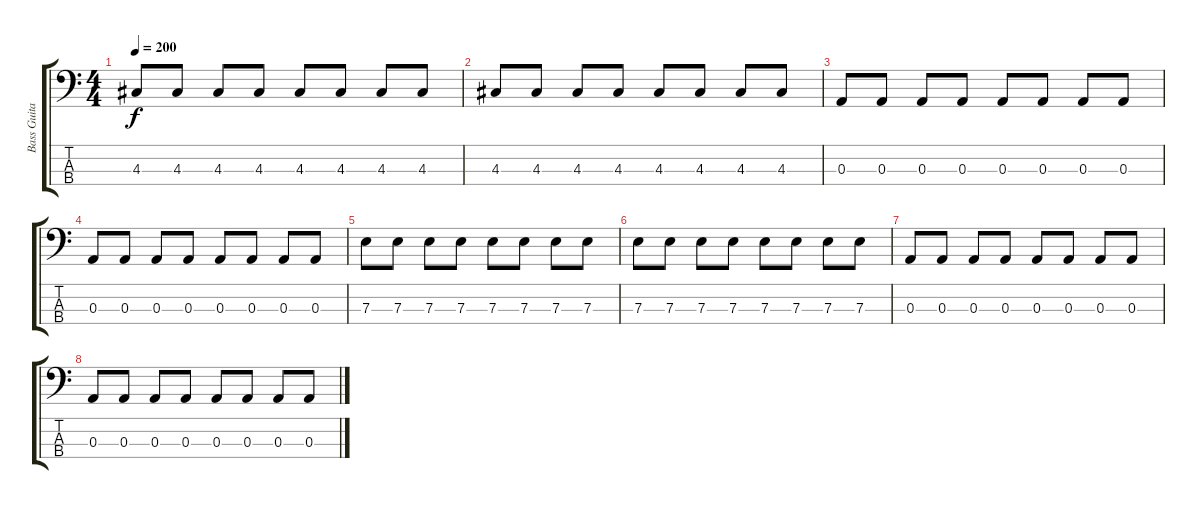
\track ("Bass Guitar" "Bass Guita") {instrument electricbassfinger}
\staff {score tabs}
\tuning (G2 D2 A1 E1) {hide}
\ts (4 4)
\tempo 200
\clef f4
\ks c
4.3.8{dy f} 4.3.8 4.3.8 4.3.8 4.3.8 4.3.8 4.3.8 4.3.8 |
4.3.8 4.3.8 4.3.8 4.3.8 4.3.8 4.3.8 4.3.8 4.3.8 |
0.3.8 0.3.8 0.3.8 0.3.8 0.3.8 0.3.8 0.3.8 0.3.8 |
0.3.8 0.3.8 0.3.8 0.3.8 0.3.8 0.3.8 0.3.8 0.3.8 |
7.3.8{volume 0} 7.3.8 7.3.8 7.3.8 7.3.8 7.3.8 7.3.8 7.3.8 |
7.3.8 7.3.8 7.3.8 7.3.8 7.3.8 7.3.8 7.3.8 7.3.8 |
0.3.8 0.3.8 0.3.8 0.3.8 0.3.8 0.3.8 0.3.8 0.3.8 |
0.3.8 0.3.8 0.3.8 0.3.8 0.3.8 0.3.8 0.3.8 0.3.8
